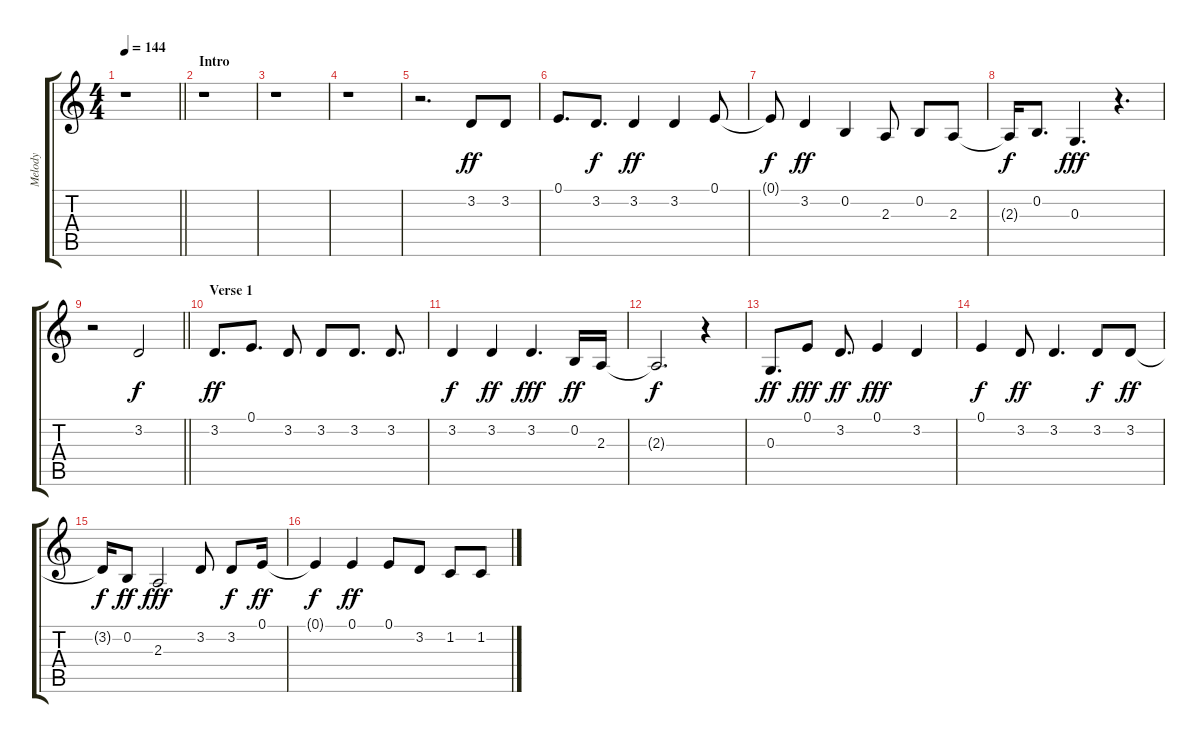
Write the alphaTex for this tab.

\track ("Melody" "Melody") {instrument harmonica}
\staff {score tabs}
\tuning (E4 B3 G3 D3 A2 E2) {hide}
\ts (4 4)
\tempo 144
\clef g2
\barLineRight lightlight
\ks c
r.1{dy ff instrument harmonica} |
\section ("" "Intro")
r.1 |
r.1 |
r.1 |
r.2{d} 3.2.8 3.2.8 |
0.1.8{d} 3.2.8{d dy f} 3.2.4{dy ff} 3.2.4 0.1.8 |
0.1{t}.8{dy f} 3.2.4{dy ff} 0.2.4 2.3.8 0.2.8 2.3.8 |
2.3{t}.16{dy f} 0.2.8{d} 0.3.4{d dy fff} r.4{d} |
\barLineRight lightlight
r.2 3.2.2{dy f} |
\section ("" "Verse 1")
3.2.8{d dy ff} 0.1.8{d} 3.2.8 3.2.8 3.2.8{d} 3.2.8{d} |
3.2.4{dy f} 3.2.4{dy ff} 3.2.4{d dy fff} 0.2.16{dy ff} 2.3.16 |
2.3{t}.2{d dy f} r.4 |
0.3.8{d dy ff} 0.1.8{dy fff} 3.2.8{d dy ff} 0.1.4{dy fff} 3.2.4 |
0.1.4{dy f} 3.2.8{dy ff} 3.2.4{d} 3.2.8{dy f} 3.2.8{dy ff} |
3.2{t}.16{dy f} 0.2.8{dy ff} 2.3.2{dy fff} 3.2.8 3.2.8{dy f} 0.1.16{dy ff} |
0.1{t}.4{dy f} 0.1.4{dy ff} 0.1.8 3.2.8 1.2.8 1.2.8
